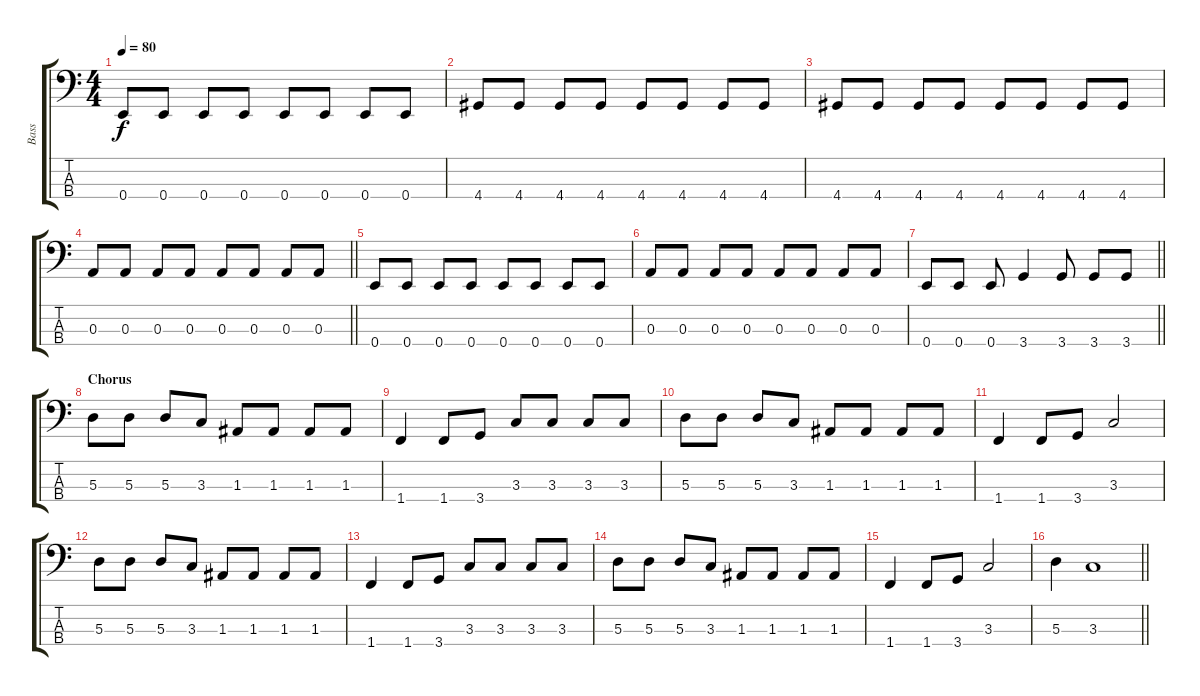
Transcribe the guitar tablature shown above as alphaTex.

\track ("Bass" "Bass") {instrument electricbasspick}
\staff {score tabs}
\tuning (G2 D2 A1 E1) {hide}
\ts (4 4)
\tempo 80
\clef f4
\ks c
0.4.8{dy f} 0.4.8 0.4.8 0.4.8 0.4.8 0.4.8 0.4.8 0.4.8 |
4.4.8 4.4.8 4.4.8 4.4.8 4.4.8 4.4.8 4.4.8 4.4.8 |
4.4.8 4.4.8 4.4.8 4.4.8 4.4.8 4.4.8 4.4.8 4.4.8 |
\barLineRight lightlight
0.3.8 0.3.8 0.3.8 0.3.8 0.3.8 0.3.8 0.3.8 0.3.8 |
0.4.8 0.4.8 0.4.8 0.4.8 0.4.8 0.4.8 0.4.8 0.4.8 |
0.3.8 0.3.8 0.3.8 0.3.8 0.3.8 0.3.8 0.3.8 0.3.8 |
\barLineRight lightlight
0.4.8 0.4.8 0.4.8 3.4.4 3.4.8 3.4.8 3.4.8 |
\section ("" "Chorus")
5.3.8 5.3.8 5.3.8 3.3.8 1.3.8 1.3.8 1.3.8 1.3.8 |
1.4.4 1.4.8 3.4.8 3.3.8 3.3.8 3.3.8 3.3.8 |
5.3.8 5.3.8 5.3.8 3.3.8 1.3.8 1.3.8 1.3.8 1.3.8 |
1.4.4 1.4.8 3.4.8 3.3.2 |
5.3.8 5.3.8 5.3.8 3.3.8 1.3.8 1.3.8 1.3.8 1.3.8 |
1.4.4 1.4.8 3.4.8 3.3.8 3.3.8 3.3.8 3.3.8 |
5.3.8 5.3.8 5.3.8 3.3.8 1.3.8 1.3.8 1.3.8 1.3.8 |
1.4.4 1.4.8 3.4.8 3.3.2 |
\barLineRight lightlight
5.3.4 3.3.1
